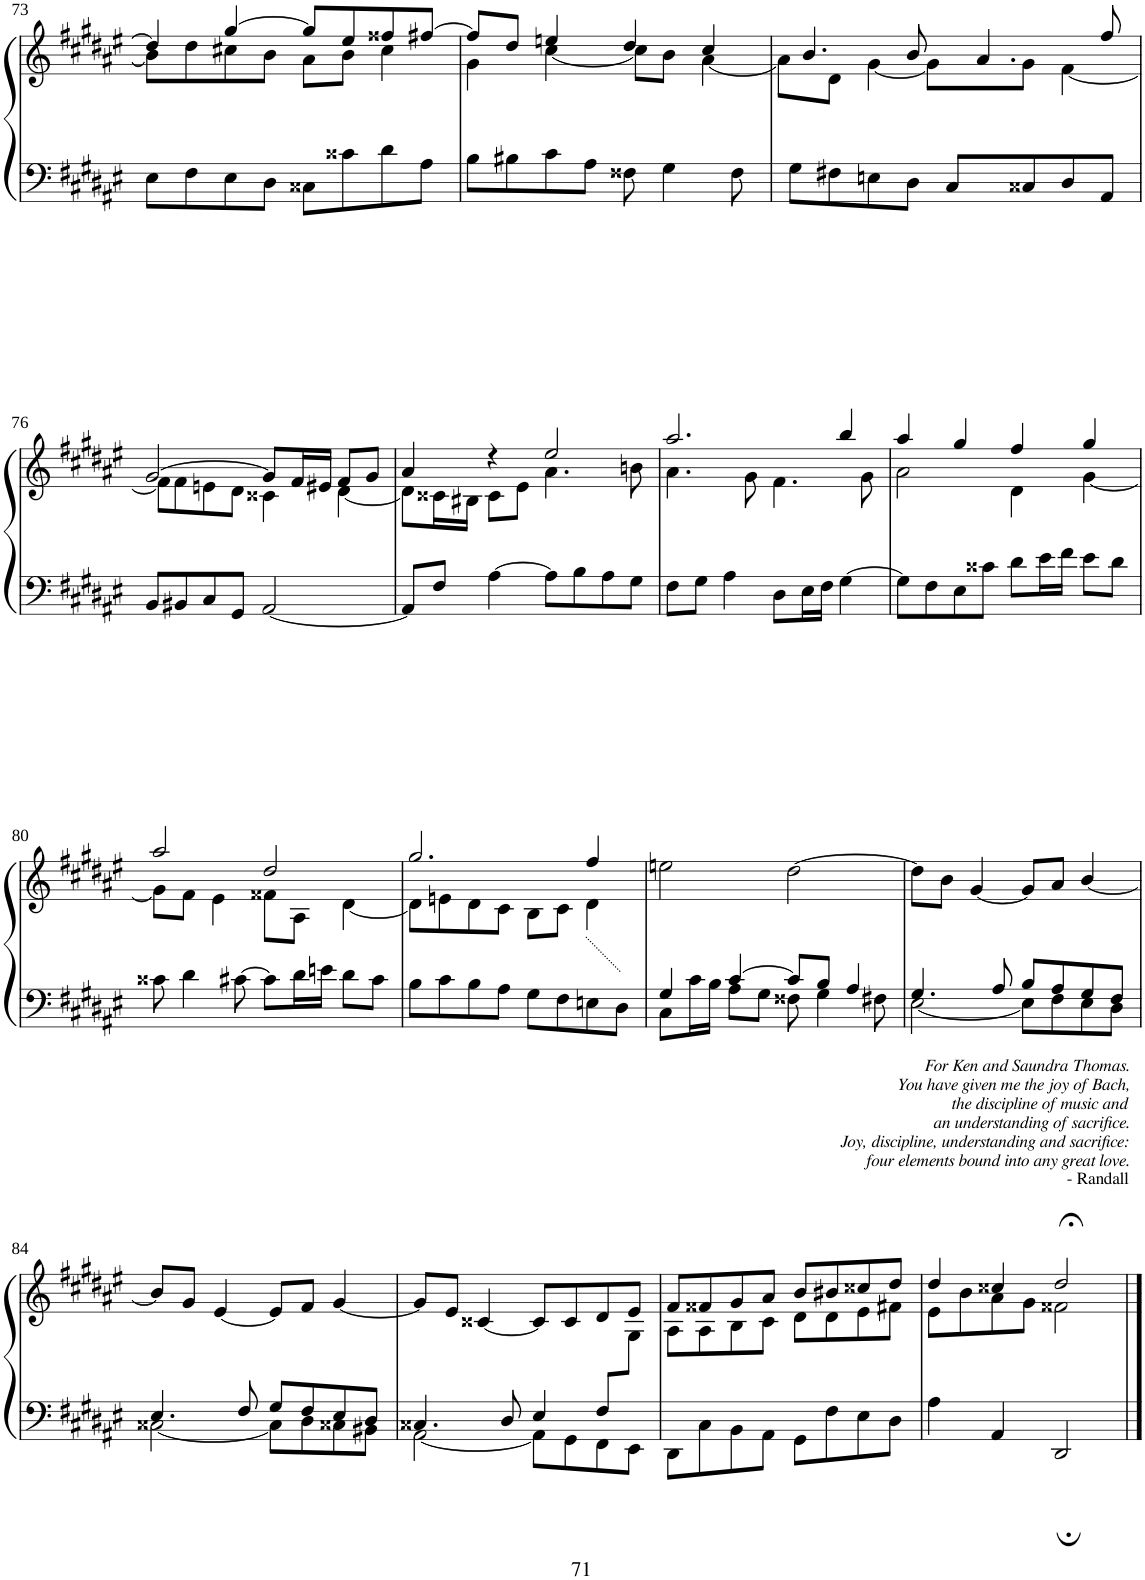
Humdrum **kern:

**kern	**kern
*part1	*part1
*staff2	*staff1
*I"Piano	*
*I'Pno	*
!!LO:PB:g=z
*clefF4	*clefG2
*k[f#c#g#d#a#e#]	*k[f#c#g#d#a#e#]
*M4/4	*M4/4
*met(c)	*met(c)
=73	=73
*	*^
8E#\L	4dd#/]	8b\L]
8F#\	.	8dd#\
8E#\	[4gg#/	8cc#X\
8D#\J	.	8b\J
8C##X\L	8gg#/L]	8a#\L
8c##X\	8ee#/	8b\J
8d#\	8ff##X/	4cc#\
8A#\J	[8ff#X/J	.
=74	=74	=74
8B\L	8ff#/L]	4g#\
8B#X\	8dd#/J	.
8c#\	4een/	[4cc#\
8A#\J	.	.
8F##X\	4dd#/	8cc#\L]
4G#\	.	8b\J
.	4cc#/	[4a#\
8F##\	.	.
=75	=75	=75
8G#\L	4.b/	8a#\L]
8F#X\	.	8d#\J
8En\	.	[4g#\
8D#\J	8b/	.
8C#/L	4.a#/	8g#\L]
8C##X/	.	8g#\J
8D#/	.	[4f#\
8AA#/J	8ff#/	.
!!LO:LB:g=z	!!
=76	=76	=76
8BB/L	[2g#/	8f#\L]
8BB#X/	.	8f#\
8C#/	.	8en\
8GG#/J	.	8d#\J
[2AA#/	8g#/L]	4c##X\
.	16f#/L	.
.	16e#X/JJ	.
.	8f#/L	[4d#\
.	8g#/J	.
=77	=77	=77
8AA#/L]	4a#/	8d#\L]
8F#/J	.	16c##X\L
.	.	16B#X\JJ
[4A#\	4r	8c##\L
.	.	8e#\J
8A#\L]	2ee#/	4.a#\
8B\	.	.
8A#\	.	.
8G#\J	.	8bn\
=78	=78	=78
8F#\L	2.aa#/	4.a#\
8G#\J	.	.
4A#\	.	.
.	.	8g#\
8D#\L	.	4.f#\
16E#\L	.	.
16F#\JJ	.	.
[4G#\	4bb/	.
.	.	8g#\
=79	=79	=79
8G#\L]	4aa#/	2a#\
8F#\	.	.
8E#\	4gg#/	.
8c##X\J	.	.
8d#\L	4ff#/	4d#\
16e#\L	.	.
16f#\JJ	.	.
8e#\L	4gg#/	[4g#\
8d#\J	.	.
!!LO:LB:g=z	!!
=80	=80	=80
8c##X\	2aa#/	8g#\L]
4d#\	.	8f#\J
.	.	4e#\
[8c#X\	.	.
8c#\L]	2dd#/	8f##X\L
16d#\L	.	8A#\J
16en\JJ	.	.
8d#\L	.	[4d#\
8c#\J	.	.
=81	=81	=81
8B\L	2.gg#/	8d#\L]
8c#\	.	8en\
8B\	.	8d#\
8A#\J	.	8c#\J
8G#\L	.	8B\L
8F#\	.	8c#\J
8En\	4ff#/	4d#\
8D#\J	.	.
*	*v	*v
=82	=82
*^	*
4G#/	8C#\L	2een\
.	16c#\L	.
.	16B\JJ	.
[4c#/	8A#\L	.
.	8G#\J	.
8c#/L]	8F##X\	[2dd#\
8B/J	4G#\	.
4A#/	.	.
.	8F#X\	.
=83	=83	=83
4.G#/	[2E#\	8dd#\L]
.	.	8b\J
.	.	[4g#/
8A#/	.	.
8B/L	8E#\L]	8g#/L]
8A#/	8F#\	8a#/J
8G#/	8E#\	[4b/
8F#/J	8D#\J	.
!!LO:LB:g=z
=84	=84	=84
4.E#/	[2C##X\	8b/L]
.	.	8g#/J
.	.	[4e#/
8F#/	.	.
8G#/L	8C##\L]	8e#/L]
8F#/	8D#\	8f#/J
8E#/	8C##X\	[4g#/
8D#/J	8BB#X\J	.
=85	=85	=85
*	*	*^
4.C##X/	[2AA#\	8g#/L]	2..ryy
.	.	8e#/J	.
.	.	[4c##X/	.
8D#/	.	.	.
4E#/	8AA#\L]	8c##/L]	.
.	8GG#\	8c##/	.
8F#/L	8FF#\	8d#/	.
8ryy	8EE#\J	8e#/J	8G#\J
*v	*v	*	*
=86	=86	=86
8DD#\L	8f#/L	8A#\L
8C#\	8f##X/	8A#\
8BB\	8g#/	8B\
8AA#\J	8a#/J	8c#\J
8GG#\L	8b/L	8d#\L
8F#\	8b#X/	8d#\
8E#\	8cc##X/	8e#\
8D#\J	8dd#/J	8f#X\J
=87	=87	=87
4A#\	4dd#/	8e#\L
.	.	8b\
4AA#/	4cc##X/	8a#\
.	.	8g#\J
!	!LO:TX:a:i:t=For Ken and Saundra Thomas.	!
!	!LO:TX:a:t=You have given me the joy of Bach,	!
!	!LO:TX:a:t=the discipline of music and	!
!	!LO:TX:a:t=an understanding of sacrifice.	!
!	!LO:TX:a:t=Joy, discipline, understanding and sacrifice&colon;	!
!	!LO:TX:a:t=four elements bound into any great love.	!
!	!LO:TX:a:t=- Randall	!
2DD#;/	2dd#;</	2f##X\
*	*v	*v
==	==
*-	*-
